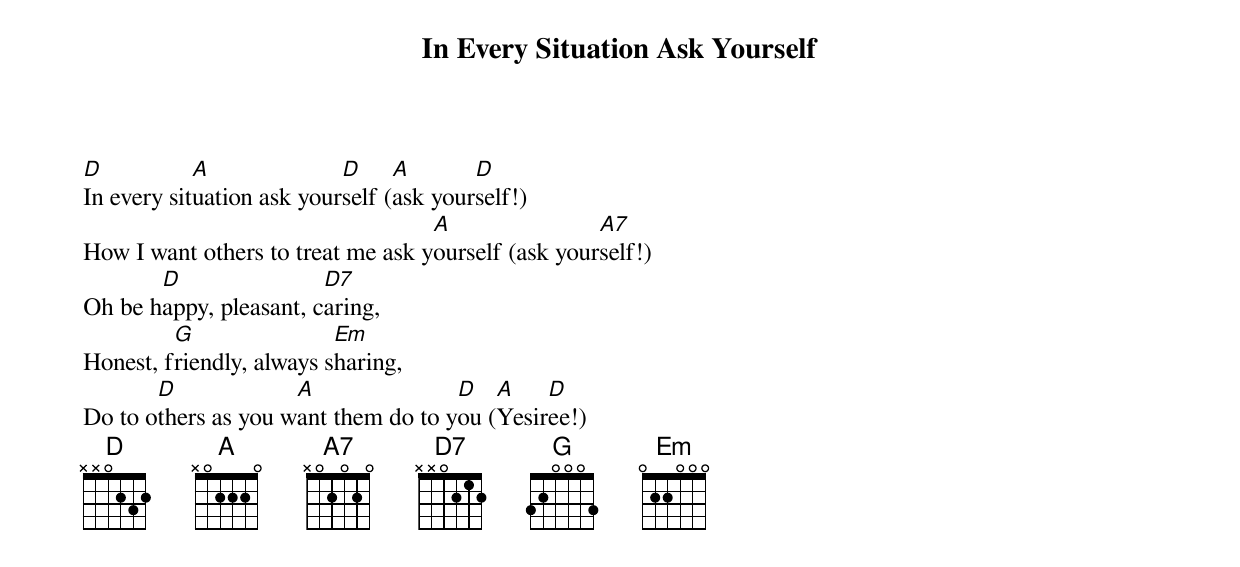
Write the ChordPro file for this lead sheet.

{title: In Every Situation Ask Yourself}


[D]In every sit[A]uation ask your[D]self ([A]ask your[D]self!)
How I want others to treat me ask y[A]ourself (ask your[A7]self!)
Oh be h[D]appy, pleasant, c[D7]aring,
Honest, f[G]riendly, always s[Em]haring,
Do to o[D]thers as you w[A]ant them do to y[D]ou ([A]Yesir[D]ee!)
